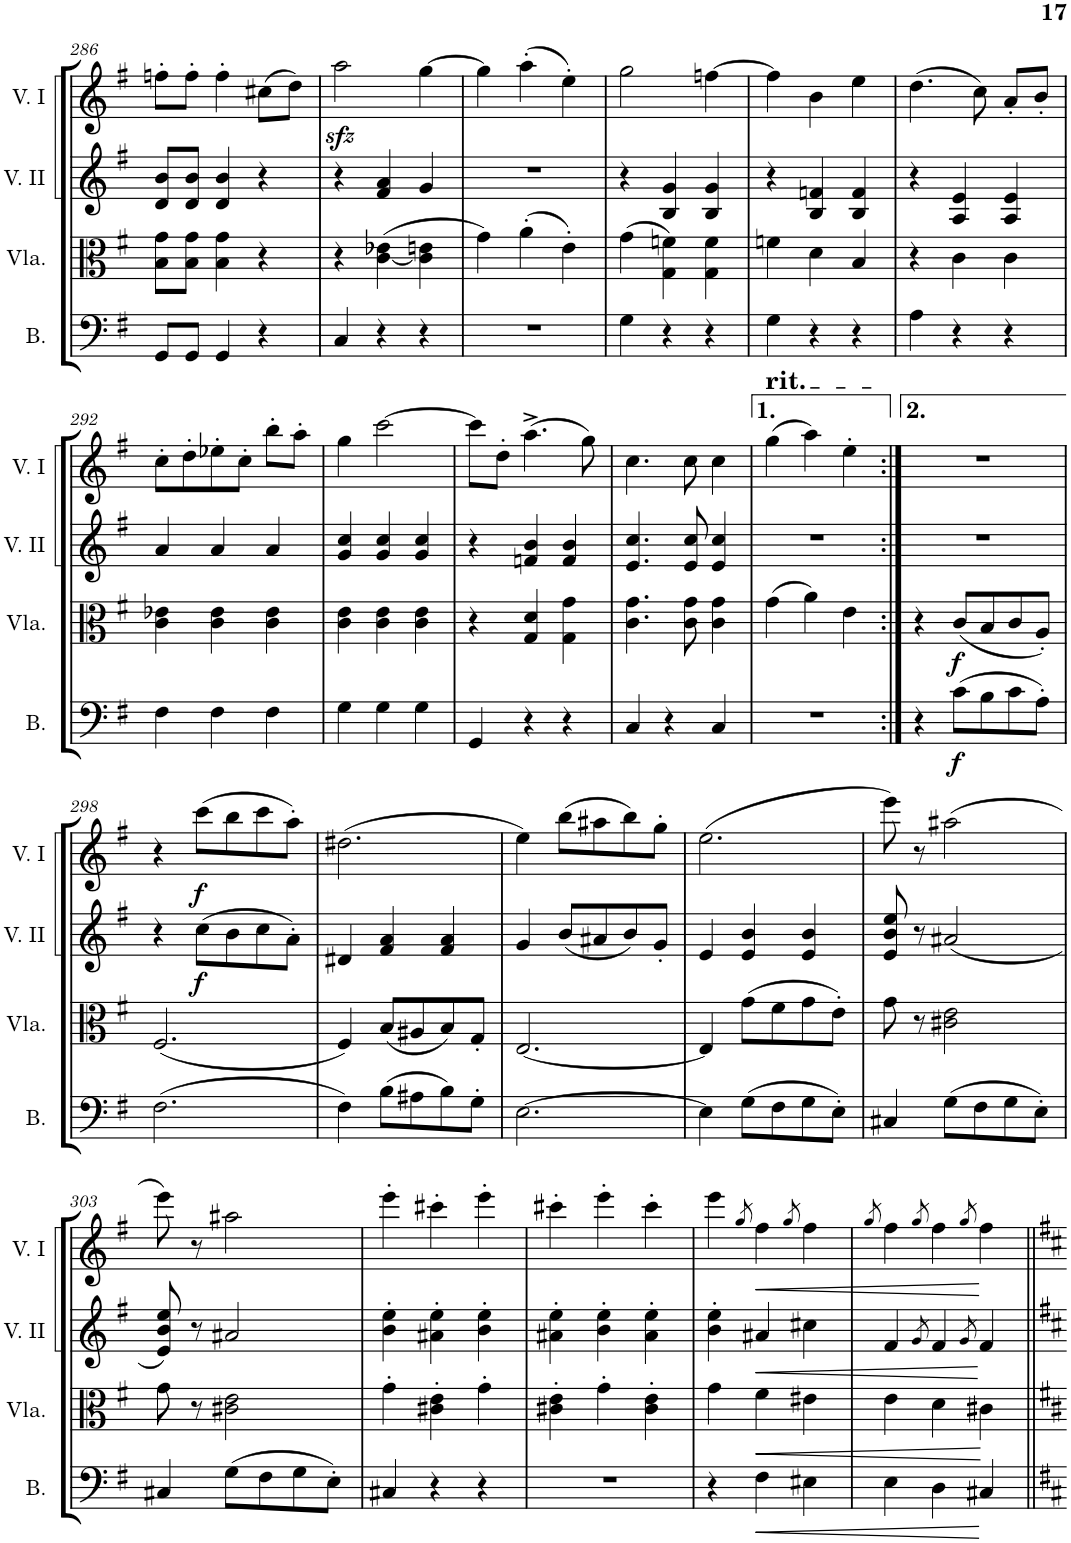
**kern	**dynam	**kern	**dynam	**kern	**dynam	**kern	**dynam
*part4	*part4	*part3	*part3	*part2	*part2	*part1	*part1
*staff4	*staff4	*staff3	*staff3	*staff2	*staff2	*staff1	*staff1
*I"Bassi	*	*I"Viola	*	*I"Violino II.	*	*I"Violino I	*
*I'B.	*	*I'Vla.	*	*I'V. II	*	*I'V. I	*
!!LO:PB:g=z
*clefF4	*	*clefC3	*	*clefG2	*	*clefG2	*
*k[f#]	*	*k[f#]	*	*k[f#]	*	*k[f#]	*
*M3/4	*	*M3/4	*	*M3/4	*	*M3/4	*
=286	=286	=286	=286	=286	=286	=286	=286
8GG/L	.	8B\ 8g\L	.	8d/ 8b/L	.	8ffn'\L	.
8GG/J	.	8B\ 8g\J	.	8d/ 8b/J	.	8ff'\J	.
4GG/	.	4B\ 4g\	.	4d/ 4b/	.	4ff'\	.
4r	.	4r	.	4r	.	(8cc#X\L	.
.	.	.	.	.	.	8dd\J)	.
=287	=287	=287	=287	=287	=287	=287	=287
4C/	.	4r	.	4r	.	2aazz<\	.
4r	.	([4c\ 4e-X\	.	4f#/ 4a/	.	.	.
4r	.	4c\] 4en\	.	4g/	.	[4gg\	.
=288	=288	=288	=288	=288	=288	=288	=288
2.r	.	4g\)	.	2.r	.	4gg\]	.
.	.	(4a'\	.	.	.	(4aa'\	.
.	.	4e'\)	.	.	.	4ee'\)	.
=289	=289	=289	=289	=289	=289	=289	=289
4G\	.	(4g\	.	4r	.	2gg\	.
4r	.	4G\ 4fn\)	.	4B/ 4g/	.	.	.
4r	.	4G\ 4f\	.	4B/ 4g/	.	[4ffn\	.
=290	=290	=290	=290	=290	=290	=290	=290
4G\	.	4fn\	.	4r	.	4ff\]	.
4r	.	4d\	.	4B/ 4fn/	.	4b\	.
4r	.	4B/	.	4B/ 4f/	.	4ee\	.
=291	=291	=291	=291	=291	=291	=291	=291
4A\	.	4r	.	4r	.	(4.dd\	.
4r	.	4c\	.	4A/ 4e/	.	.	.
.	.	.	.	.	.	8cc\)	.
4r	.	4c\	.	4A/ 4e/	.	8a'/L	.
.	.	.	.	.	.	8b'/J	.
!!LO:LB:g=z
=292	=292	=292	=292	=292	=292	=292	=292
4F#\	.	4c\ 4e-X\	.	4a/	.	8cc'\L	.
.	.	.	.	.	.	8dd'\	.
4F#\	.	4c\ 4e-\	.	4a/	.	8ee-X'\	.
.	.	.	.	.	.	8cc'\J	.
4F#\	.	4c\ 4e-\	.	4a/	.	8bb'\L	.
.	.	.	.	.	.	8aa'\J	.
=293	=293	=293	=293	=293	=293	=293	=293
4G\	.	4c\ 4e\	.	4g/ 4cc/	.	4gg\	.
4G\	.	4c\ 4e\	.	4g/ 4cc/	.	[2ccc\	.
4G\	.	4c\ 4e\	.	4g/ 4cc/	.	.	.
=294	=294	=294	=294	=294	=294	=294	=294
4GG/	.	4r	.	4r	.	8ccc\L]	.
.	.	.	.	.	.	8dd'\J	.
4r	.	4G/ 4d/	.	4fn/ 4b/	.	(4.aa^\	.
4r	.	4G\ 4g\	.	4f/ 4b/	.	.	.
.	.	.	.	.	.	8gg\)	.
=295	=295	=295	=295	=295	=295	=295	=295
4C/	.	4.c\ 4.g\	.	4.e/ 4.cc/	.	4.cc\	.
4r	.	.	.	.	.	.	.
.	.	8c\ 8g\	.	8e/ 8cc/	.	8cc\	.
4C/	.	4c\ 4g\	.	4e/ 4cc/	.	4cc\	.
=296	=296	=296	=296	=296	=296	=296	=296
!	!	!	!	!	!	!LO:TX:a:t=rit.	!
2.r	.	(4g\	.	2.r	.	(4gg\	.
.	.	4a\)	.	.	.	4aa\)	.
.	.	4e\	.	.	.	4ee'\	.
=297:|!	=297:|!	=297:|!	=297:|!	=297:|!	=297:|!	=297:|!	=297:|!
4r	.	4r	.	2.r	.	2.r	.
!	!LO:DY:b	!	!LO:DY:b	!	!	!	!
(8c\L	f	(8c/L	f	.	.	.	.
8B\	.	8B/	.	.	.	.	.
8c\	.	8c/	.	.	.	.	.
8A'\J)	.	8A'/J)	.	.	.	.	.
!!LO:LB:g=z
=298	=298	=298	=298	=298	=298	=298	=298
(2.F#\	.	(2.F#/	.	4r	.	4r	.
!	!	!	!	!	!LO:DY:b	!	!LO:DY:b
.	.	.	.	(8cc\L	f	(8ccc\L	f
.	.	.	.	8b\	.	8bb\	.
.	.	.	.	8cc\	.	8ccc\	.
.	.	.	.	8a'\J)	.	8aa'\J)	.
=299	=299	=299	=299	=299	=299	=299	=299
4F#\)	.	4F#/)	.	4d#X/	.	(2.dd#X\	.
(8B\L	.	(8B/L	.	4f#/ 4a/	.	.	.
8A#X\	.	8A#X/	.	.	.	.	.
8B\)	.	8B/)	.	4f#/ 4a/	.	.	.
8G'\J	.	8G'/J	.	.	.	.	.
=300	=300	=300	=300	=300	=300	=300	=300
[2.E\	.	[2.E/	.	4g/	.	4ee\)	.
.	.	.	.	(8b/L	.	(8bb\L	.
.	.	.	.	8a#X/	.	8aa#X\	.
.	.	.	.	8b/)	.	8bb\)	.
.	.	.	.	8g'/J	.	8gg'\J	.
=301	=301	=301	=301	=301	=301	=301	=301
4E\]	.	4E/]	.	4e/	.	(2.ee\	.
(8G\L	.	(8g\L	.	4e/ 4b/	.	.	.
8F#\	.	8f#\	.	.	.	.	.
8G\	.	8g\	.	4e/ 4b/	.	.	.
8E'\J)	.	8e'\J)	.	.	.	.	.
=302	=302	=302	=302	=302	=302	=302	=302
4C#X/	.	8g\	.	8e/ 8b/ 8ee/	.	8eee\)	.
.	.	8r	.	8r	.	8r	.
(8G\L	.	2c#X\ 2e\	.	(2a#X/	.	(2aa#X\	.
8F#\	.	.	.	.	.	.	.
8G\	.	.	.	.	.	.	.
8E'\J)	.	.	.	.	.	.	.
!!LO:LB:g=z
=303	=303	=303	=303	=303	=303	=303	=303
4C#X/	.	8g\	.	8e/ 8b/ 8ee/)	.	8eee\)	.
.	.	8r	.	8r	.	8r	.
(8G\L	.	2c#X\ 2e\	.	2a#X/	.	2aa#X\	.
8F#\	.	.	.	.	.	.	.
8G\	.	.	.	.	.	.	.
8E'\J)	.	.	.	.	.	.	.
=304	=304	=304	=304	=304	=304	=304	=304
4C#X/	.	4g'\	.	4b\' 4ee\'	.	4eee'\	.
4r	.	4c#X\' 4e\'	.	4a#X\' 4ee\'	.	4ccc#X'\	.
4r	.	4g'\	.	4b\' 4ee\'	.	4eee'\	.
=305	=305	=305	=305	=305	=305	=305	=305
2.r	.	4c#X\' 4e\'	.	4a#X\' 4ee\'	.	4ccc#X'\	.
.	.	4g'\	.	4b\' 4ee\'	.	4eee'\	.
.	.	4c#\' 4e\'	.	4a#\' 4ee\'	.	4ccc#'\	.
=306	=306	=306	=306	=306	=306	=306	=306
4r	.	4g\	.	4b\' 4ee\'	.	4eee\	.
.	.	.	.	.	.	8qgg/	.
!	!LO:HP:b	!	!LO:HP:b	!	!LO:HP:b	!	!
4F#\	<	4f#\	<	4a#X/	<	4ff#\	.
.	.	.	.	.	.	8qgg/	.
4E#X\	.	4e#X\	.	4cc#X\	.	4ff#\	.
=307	=307	=307	=307	=307	=307	=307	=307
.	.	.	.	.	.	8qgg/	.
4E\	.	4e\	.	4f#/	.	4ff#\	.
.	.	.	.	8qg/	.	8qgg/	.
4D\	.	4d\	.	4f#/	.	4ff#\	.
.	.	.	.	8qg/	.	8qgg/	.
4C#X/	[	4c#X\	[	4f#/	[	4ff#\	.
=||	=||	=||	=||	=||	=||	=||	=||
*-	*-	*-	*-	*-	*-	*-	*-
